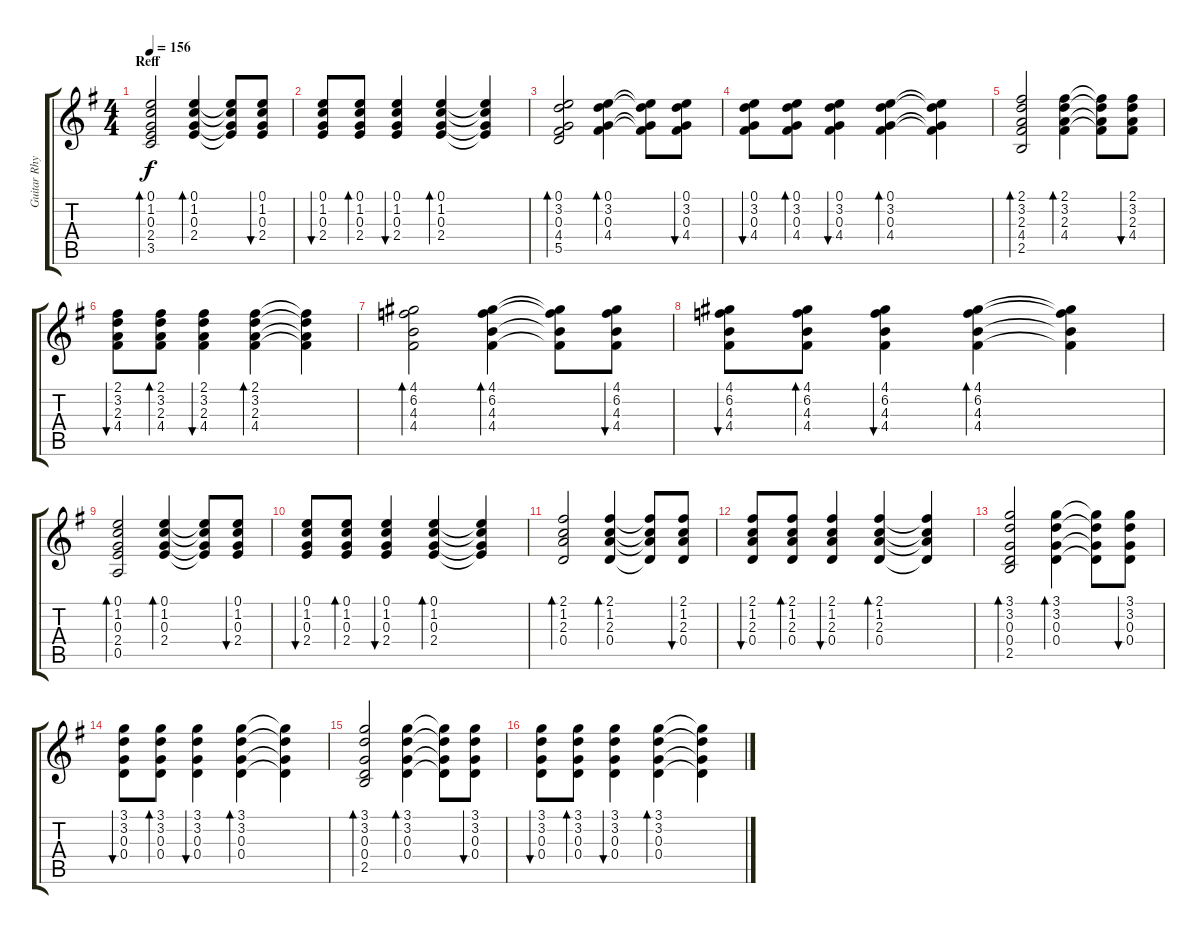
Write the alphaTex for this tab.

\track ("Guitar Rhythm" "Guitar Rhy") {instrument electricguitarjazz}
\staff {score tabs}
\tuning (E4 B3 G3 D3 A2 E2) {hide}
\ts (4 4)
\section ("" "Reff")
\tempo 156
\clef g2
\ks g
(0.1 1.2 0.3 2.4 3.5).2{bd 60 dy f} (0.1 1.2 0.3 2.4).4{bd 60} (0.1{t} 1.2{t} 0.3{t} 2.4{t}).8 (0.1 1.2 0.3 2.4).8{bu 60} |
(0.1 1.2 0.3 2.4).8{bu 60} (0.1 1.2 0.3 2.4).8{bd 60} (0.1 1.2 0.3 2.4).4{bu 60} (0.1 1.2 0.3 2.4).4{bd 60} (0.1{t} 1.2{t} 0.3{t} 2.4{t}).4 |
(0.1 3.2 0.3 4.4 5.5).2{bd 60} (0.1 3.2 0.3 4.4).4{bd 60} (0.1{t} 3.2{t} 0.3{t} 4.4{t}).8 (0.1 3.2 0.3 4.4).8{bu 60} |
(0.1 3.2 0.3 4.4).8{bu 60} (0.1 3.2 0.3 4.4).8{bd 60} (0.1 3.2 0.3 4.4).4{bu 60} (0.1 3.2 0.3 4.4).4{bd 60} (0.1{t} 3.2{t} 0.3{t} 4.4{t}).4 |
(2.1 3.2 2.3 4.4 2.5).2{bd 60} (2.1 3.2 2.3 4.4).4{bd 60} (2.1{t} 3.2{t} 2.3{t} 4.4{t}).8 (2.1 3.2 2.3 4.4).8{bu 60} |
(2.1 3.2 2.3 4.4).8{bu 60} (2.1 3.2 2.3 4.4).8{bd 60} (2.1 3.2 2.3 4.4).4{bu 60} (2.1 3.2 2.3 4.4).4{bd 60} (2.1{t} 3.2{t} 2.3{t} 4.4{t}).4 |
(4.1 6.2 4.3 4.4).2{bd 60} (4.1 6.2 4.3 4.4).4{bd 60} (4.1{t} 6.2{t} 4.3{t} 4.4{t}).8 (4.1 6.2 4.3 4.4).8{bu 60} |
(4.1 6.2 4.3 4.4).8{bu 60} (4.1 6.2 4.3 4.4).8{bd 60} (4.1 6.2 4.3 4.4).4{bu 60} (4.1 6.2 4.3 4.4).4{bd 60} (4.1{t} 6.2{t} 4.3{t} 4.4{t}).4 |
(0.1 1.2 0.3 2.4 0.5).2{bd 60} (0.1 1.2 0.3 2.4).4{bd 60} (0.1{t} 1.2{t} 0.3{t} 2.4{t}).8 (0.1 1.2 0.3 2.4).8{bu 60} |
(0.1 1.2 0.3 2.4).8{bu 60} (0.1 1.2 0.3 2.4).8{bd 60} (0.1 1.2 0.3 2.4).4{bu 60} (0.1 1.2 0.3 2.4).4{bd 60} (0.1{t} 1.2{t} 0.3{t} 2.4{t}).4 |
(2.1 1.2 2.3 0.4).2{bd 60} (2.1 1.2 2.3 0.4).4{bd 60} (2.1{t} 1.2{t} 2.3{t} 0.4{t}).8 (2.1 1.2 2.3 0.4).8{bu 60} |
(2.1 1.2 2.3 0.4).8{bu 60} (2.1 1.2 2.3 0.4).8{bd 60} (2.1 1.2 2.3 0.4).4{bu 60} (2.1 1.2 2.3 0.4).4{bd 60} (2.1{t} 1.2{t} 2.3{t} 0.4{t}).4 |
(3.1 3.2 0.3 0.4 2.5).2{bd 60} (3.1 3.2 0.3 0.4).4{bd 60} (3.1{t} 3.2{t} 0.3{t} 0.4{t}).8 (3.1 3.2 0.3 0.4).8{bu 60} |
(3.1 3.2 0.3 0.4).8{bu 60} (3.1 3.2 0.3 0.4).8{bd 60} (3.1 3.2 0.3 0.4).4{bu 60} (3.1 3.2 0.3 0.4).4{bd 60} (3.1{t} 3.2{t} 0.3{t} 0.4{t}).4 |
(3.1 3.2 0.3 0.4 2.5).2{bd 60} (3.1 3.2 0.3 0.4).4{bd 60} (3.1{t} 3.2{t} 0.3{t} 0.4{t}).8 (3.1 3.2 0.3 0.4).8{bu 60} |
(3.1 3.2 0.3 0.4).8{bu 60} (3.1 3.2 0.3 0.4).8{bd 60} (3.1 3.2 0.3 0.4).4{bu 60} (3.1 3.2 0.3 0.4).4{bd 60} (3.1{t} 3.2{t} 0.3{t} 0.4{t}).4
